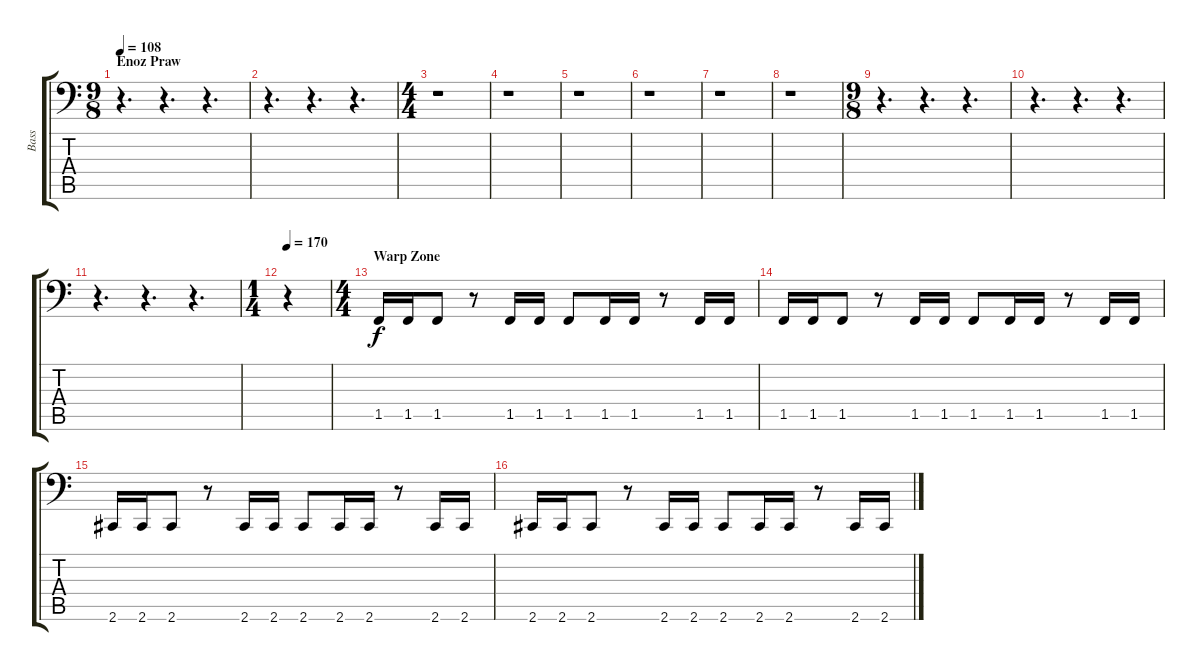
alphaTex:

\track ("Bass" "Bass") {instrument electricbassfinger}
\staff {score tabs}
\tuning (C3 G2 D2 A1 E1 B0) {hide}
\ts (9 8)
\section ("" "Enoz Praw")
\tempo 108
\clef f4
\ks c
r.4{d dy f instrument electricbassfinger} r.4{d} r.4{d} |
r.4{d} r.4{d} r.4{d} |
\ts (4 4)
r.1 |
r.1 |
r.1 |
r.1 |
r.1 |
r.1 |
\ts (9 8)
r.4{d} r.4{d} r.4{d} |
r.4{d} r.4{d} r.4{d} |
r.4{d} r.4{d} r.4{d} |
\ts (1 4)
\tempo 170
r.4 |
\ts (4 4)
\section ("" "Warp Zone")
1.5.16 1.5.16 1.5.8 r.8 1.5.16 1.5.16 1.5.8 1.5.16 1.5.16 r.8 1.5.16 1.5.16 |
1.5.16 1.5.16 1.5.8 r.8 1.5.16 1.5.16 1.5.8 1.5.16 1.5.16 r.8 1.5.16 1.5.16 |
2.6.16 2.6.16 2.6.8 r.8 2.6.16 2.6.16 2.6.8 2.6.16 2.6.16 r.8 2.6.16 2.6.16 |
2.6.16 2.6.16 2.6.8 r.8 2.6.16 2.6.16 2.6.8 2.6.16 2.6.16 r.8 2.6.16 2.6.16
